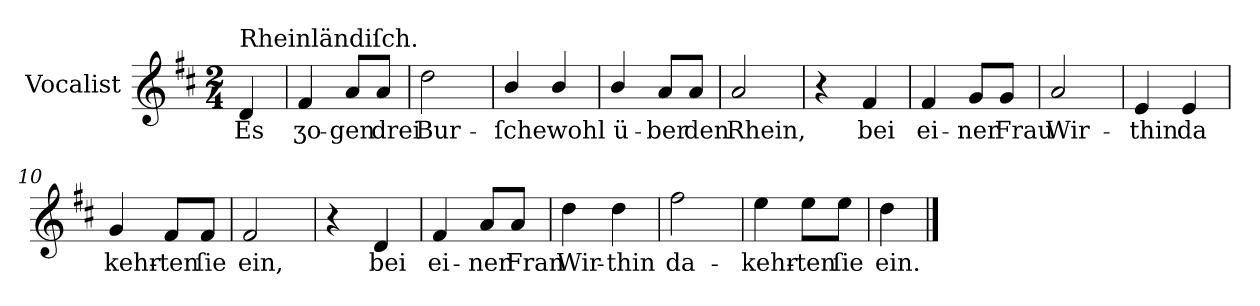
**kern	**text
*part1	*part1
*staff1	*staff1
*I"Vocalist	*
*k[f#c#]	*
*D:	*
*M2/4	*
=	=
!LO:TX:a:t=Rheinländiſch.	!
4d	Es
=1	=1
4f#	ʒo-
8aL	-gen
8aJ	drei
=2	=2
2dd	Bur-
=3	=3
4b/	-ſche
4b/	wohl
=4	=4
4b/	ü-
8aL	-ber
8aJ	den
=5	=5
2a	Rhein,
=6	=6
4r	.
4f#	bei
=7	=7
4f#	ei-
8gL	-ner
8gJ	Frau
=8	=8
2a	Wir-
=9	=9
4e	-thin
4e	da
=10	=10
4g	kehr-
8f#L	-ten
8f#J	ſie
=11	=11
2f#	ein,
=12	=12
4r	.
4d	bei
=13	=13
4f#	ei-
8aL	-ner
8aJ	Fran
=14	=14
4dd	Wir-
4dd	-thin
=15	=15
2ff#	da-
=16	=16
4ee	-kehr-
8eeL	-ten
8eeJ	ſie
=17	=17
4dd	ein.
==	==
*-	*-
